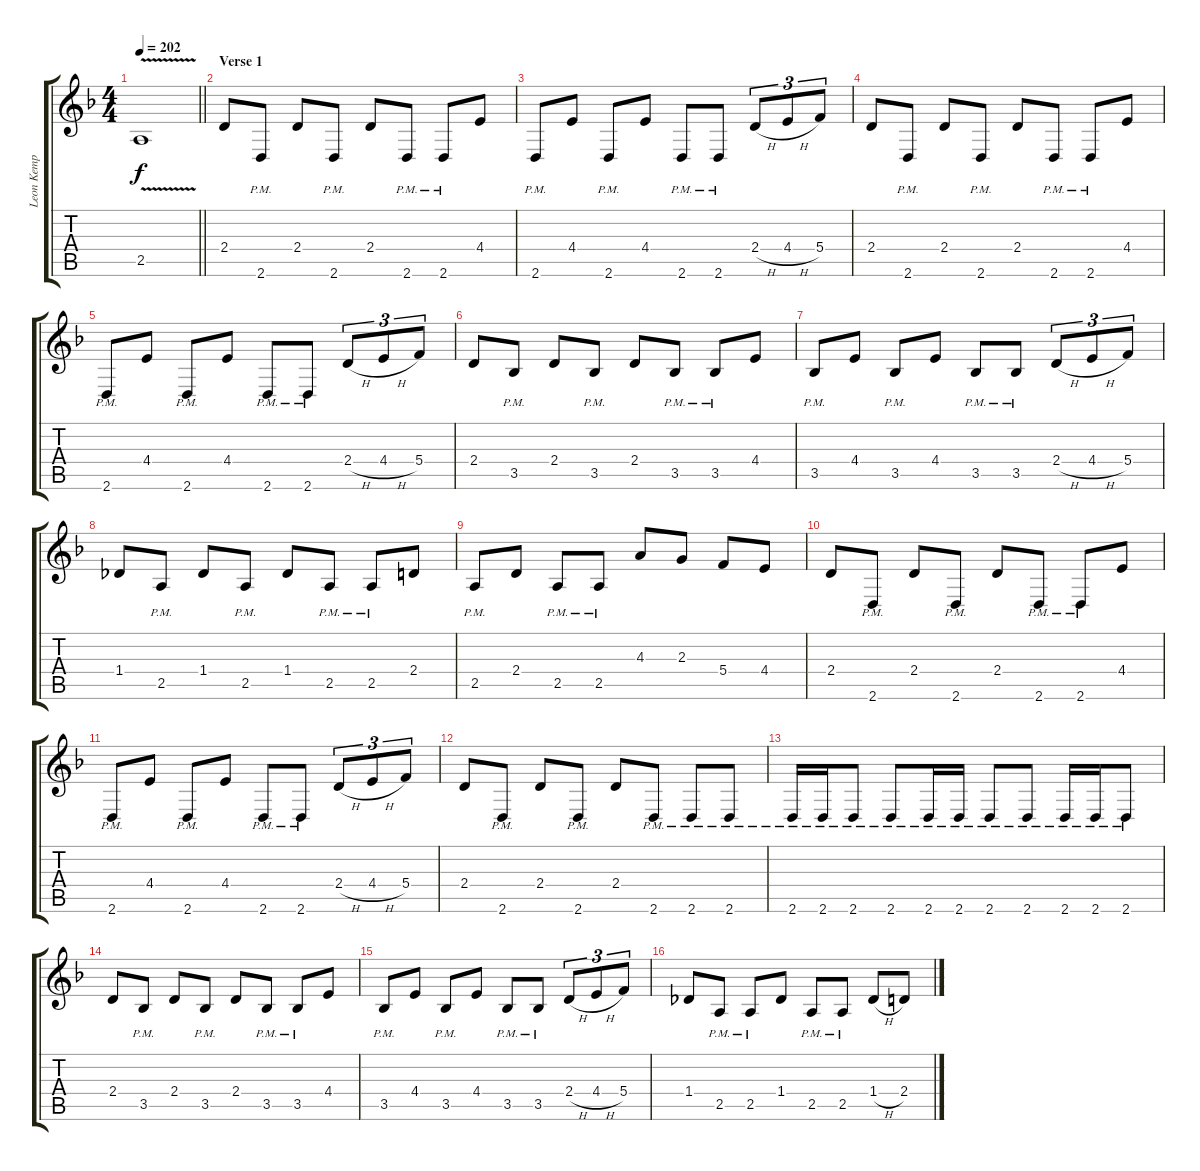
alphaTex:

\track ("Leon Kemp" "Leon Kemp") {instrument distortionguitar}
\staff {score tabs}
\tuning (D4 A3 F3 C3 G2 C2) {hide}
\ts (4 4)
\tempo 202
\clef g2
\barLineRight lightlight
\ks f
2.5{v}.1{dy f} |
\section ("" "Verse 1")
2.4.8 2.6{pm}.8 2.4.8 2.6{pm}.8 2.4.8 2.6{pm}.8 2.6{pm}.8 4.4.8 |
2.6{pm}.8 4.4.8 2.6{pm}.8 4.4.8 2.6{pm}.8 2.6{pm}.8 2.4{h}.8{tu (3 2)} 4.4{h}.8{tu (3 2)} 5.4.8{tu (3 2)} |
2.4.8 2.6{pm}.8 2.4.8 2.6{pm}.8 2.4.8 2.6{pm}.8 2.6{pm}.8 4.4.8 |
2.6{pm}.8 4.4.8 2.6{pm}.8 4.4.8 2.6{pm}.8 2.6{pm}.8 2.4{h}.8{tu (3 2)} 4.4{h}.8{tu (3 2)} 5.4.8{tu (3 2)} |
2.4.8 3.5{pm}.8 2.4.8 3.5{pm}.8 2.4.8 3.5{pm}.8 3.5{pm}.8 4.4.8 |
3.5{pm}.8 4.4.8 3.5{pm}.8 4.4.8 3.5{pm}.8 3.5{pm}.8 2.4{h}.8{tu (3 2)} 4.4{h}.8{tu (3 2)} 5.4.8{tu (3 2)} |
1.4.8 2.5{pm}.8 1.4.8 2.5{pm}.8 1.4.8 2.5{pm}.8 2.5{pm}.8 2.4.8 |
2.5{pm}.8 2.4.8 2.5{pm}.8 2.5{pm}.8 4.3.8 2.3.8 5.4.8 4.4.8 |
2.4.8 2.6{pm}.8 2.4.8 2.6{pm}.8 2.4.8 2.6{pm}.8 2.6{pm}.8 4.4.8 |
2.6{pm}.8 4.4.8 2.6{pm}.8 4.4.8 2.6{pm}.8 2.6{pm}.8 2.4{h}.8{tu (3 2)} 4.4{h}.8{tu (3 2)} 5.4.8{tu (3 2)} |
2.4.8 2.6{pm}.8 2.4.8 2.6{pm}.8 2.4.8 2.6{pm}.8 2.6{pm}.8 2.6{pm}.8 |
2.6{pm}.16 2.6{pm}.16 2.6{pm}.8 2.6{pm}.8 2.6{pm}.16 2.6{pm}.16 2.6{pm}.8 2.6{pm}.8 2.6{pm}.16 2.6{pm}.16 2.6{pm}.8 |
2.4.8 3.5{pm}.8 2.4.8 3.5{pm}.8 2.4.8 3.5{pm}.8 3.5{pm}.8 4.4.8 |
3.5{pm}.8 4.4.8 3.5{pm}.8 4.4.8 3.5{pm}.8 3.5{pm}.8 2.4{h}.8{tu (3 2)} 4.4{h}.8{tu (3 2)} 5.4.8{tu (3 2)} |
1.4.8 2.5{pm}.8 2.5{pm}.8 1.4.8 2.5{pm}.8 2.5{pm}.8 1.4{h}.8 2.4.8
